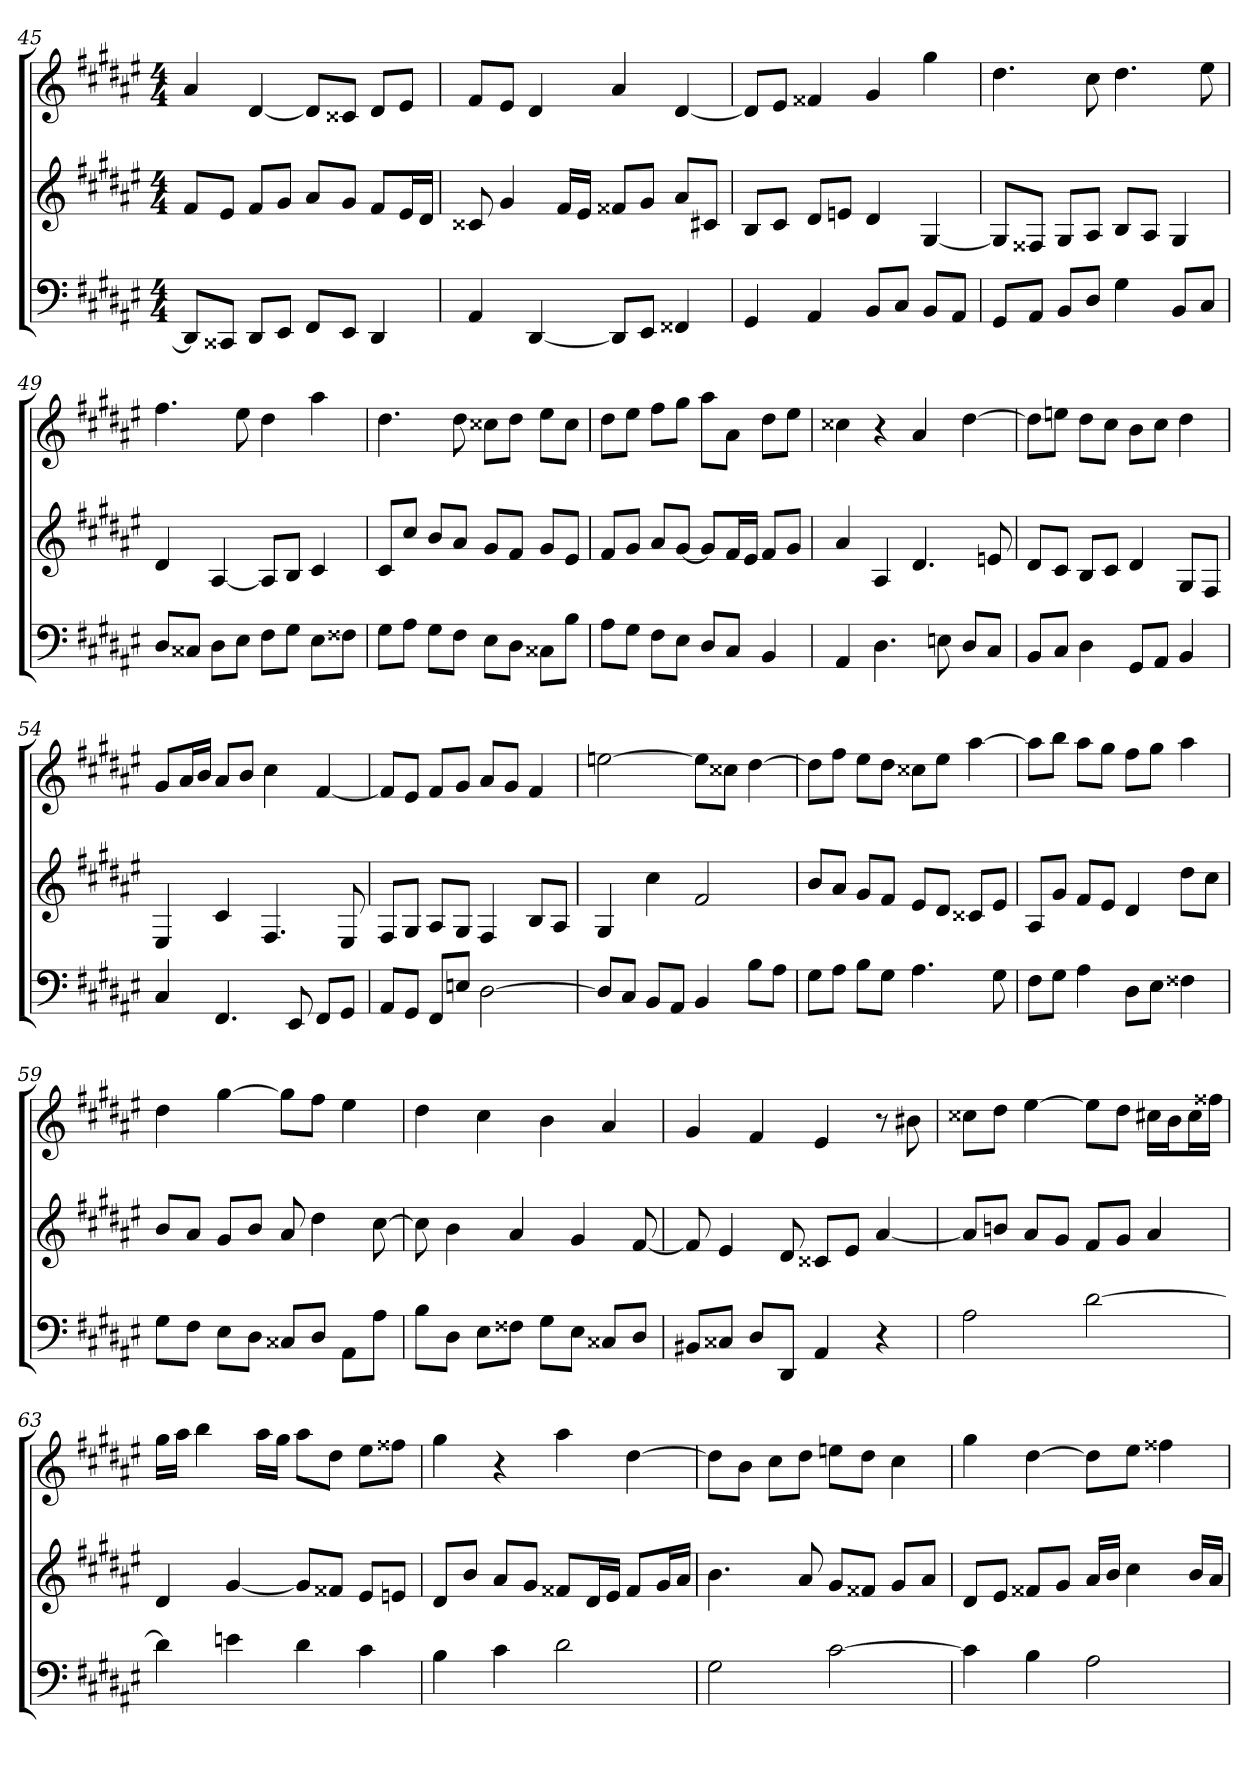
**kern	**kern	**kern
*part3	*part2	*part1
*staff3	*staff2	*staff1
*clefF4	*clefG2	*clefG2
*k[f#c#g#d#a#e#]	*k[f#c#g#d#a#e#]	*k[f#c#g#d#a#e#]
*d#:	*d#:	*d#:
*M4/4	*M4/4	*M4/4
=45	=45	=45
8DD#/L]	8f#/L	4a#
8CC##X/J	8e#/J	.
8DD#/L	8f#/L	[4d#
8EE#/J	8g#/J	.
8FF#/L	8a#/L	8d#/L]
8EE#/J	8g#/J	8c##X/J
4DD#	8f#/L	8d#/L
.	16e#/L	8e#/J
.	16d#/JJ	.
=46	=46	=46
4AA#	8c##X	8f#/L
.	4g#	8e#/J
[4DD#	.	4d#
.	16f#/LL	.
.	16e#/JJ	.
8DD#/L]	8f##X/L	4a#
8EE#/J	8g#/J	.
4FF##X	8a#/L	[4d#
.	8c#X/J	.
=47	=47	=47
4GG#	8B/L	8d#/L]
.	8c#/J	8e#/J
4AA#	8d#/L	4f##X
.	8en/J	.
8BB/L	4d#	4g#
8C#/J	.	.
8BB/L	[4G#	4gg#
8AA#/J	.	.
=48	=48	=48
8GG#/L	8G#/L]	4.dd#
8AA#/J	8F##X/J	.
8BB/L	8G#/L	.
8D#/J	8A#/J	8cc#
4G#	8B/L	4.dd#
.	8A#/J	.
8BB/L	4G#	.
8C#/J	.	8ee#
=49	=49	=49
8D#/L	4d#	4.ff#
8C##X/J	.	.
8D#\L	[4A#	.
8E#\J	.	8ee#
8F#\L	8A#/L]	4dd#
8G#\J	8B/J	.
8E#\L	4c#	4aa#
8F##X\J	.	.
=50	=50	=50
8G#\L	8c#/L	4.dd#
8A#\J	8cc#/J	.
8G#\L	8b/L	.
8F#\J	8a#/J	8dd#
8E#\L	8g#/L	8cc##X\L
8D#\J	8f#/J	8dd#\J
8C##X\L	8g#/L	8ee#\L
8B\J	8e#/J	8cc##\J
=51	=51	=51
8A#\L	8f#/L	8dd#\L
8G#\J	8g#/J	8ee#\J
8F#\L	8a#/L	8ff#\L
8E#\J	[8g#/J	8gg#\J
8D#/L	8g#/L]	8aa#\L
8C#/J	16f#/L	8a#\J
.	16e#/JJ	.
4BB	8f#/L	8dd#\L
.	8g#/J	8ee#\J
=52	=52	=52
4AA#	4a#	4cc##X
4.D#	4A#	4r
.	4.d#	4a#
8En	.	.
8D#/L	.	[4dd#
8C#/J	8en	.
=53	=53	=53
8BB/L	8d#/L	8dd#\L]
8C#/J	8c#/J	8een\J
4D#	8B/L	8dd#\L
.	8c#/J	8cc#\J
8GG#/L	4d#	8b\L
8AA#/J	.	8cc#\J
4BB	8G#/L	4dd#
.	8F#/J	.
=54	=54	=54
4C#	4E#	8g#/L
.	.	16a#/L
.	.	16b/JJ
4.FF#	4c#	8a#/L
.	.	8b/J
.	4.F#	4cc#
8EE#	.	.
8FF#/L	.	[4f#
8GG#/J	8E#	.
=55	=55	=55
8AA#/L	8F#/L	8f#/L]
8GG#/J	8G#/J	8e#/J
8FF#/L	8A#/L	8f#/L
8En/J	8G#/J	8g#/J
[2D#	4F#	8a#/L
.	.	8g#/J
.	8B/L	4f#
.	8A#/J	.
=56	=56	=56
8D#/L]	4G#	[2een
8C#/J	.	.
8BB/L	4cc#	.
8AA#/J	.	.
4BB	2f#	8ee\L]
.	.	8cc##X\J
8B\L	.	[4dd#
8A#\J	.	.
=57	=57	=57
8G#\L	8b/L	8dd#\L]
8A#\J	8a#/J	8ff#\J
8B\L	8g#/L	8ee#\L
8G#\J	8f#/J	8dd#\J
4.A#	8e#/L	8cc##X\L
.	8d#/J	8ee#\J
.	8c##X/L	[4aa#
8G#	8e#/J	.
=58	=58	=58
8F#\L	8A#/L	8aa#\L]
8G#\J	8g#/J	8bb\J
4A#	8f#/L	8aa#\L
.	8e#/J	8gg#\J
8D#\L	4d#	8ff#\L
8E#\J	.	8gg#\J
4F##X	8dd#\L	4aa#
.	8cc#\J	.
=59	=59	=59
8G#\L	8b/L	4dd#
8F#\J	8a#/J	.
8E#\L	8g#/L	[4gg#
8D#\J	8b/J	.
8C##X/L	8a#	8gg#\L]
8D#/J	4dd#	8ff#\J
8AA#\L	.	4ee#
8A#\J	[8cc#	.
=60	=60	=60
8B\L	8cc#]	4dd#
8D#\J	4b	.
8E#\L	.	4cc#
8F##X\J	4a#	.
8G#\L	.	4b
8E#\J	4g#	.
8C##X/L	.	4a#
8D#/J	[8f#	.
=61	=61	=61
8BB#X/L	8f#]	4g#
8C##X/J	4e#	.
8D#/L	.	4f#
8DD#/J	8d#	.
4AA#	8c##X/L	4e#
.	8e#/J	.
4r	[4a#	8r
.	.	8b#X
=62	=62	=62
2A#	8a#/L]	8cc##X\L
.	8bn/J	8dd#\J
.	8a#/L	[4ee#
.	8g#/J	.
[2d#	8f#/L	8ee#\L]
.	8g#/J	8dd#\J
.	4a#	16cc#X\LL
.	.	16b\J
.	.	16cc#\L
.	.	16ff##X\JJ
=63	=63	=63
4d#]	4d#	16gg#\LL
.	.	16aa#\JJ
.	.	4bb
4en	[4g#	.
.	.	16aa#\LL
.	.	16gg#\JJ
4d#	8g#/L]	8aa#\L
.	8f##X/J	8dd#\J
4c#	8e#/L	8ee#\L
.	8en/J	8ff##X\J
=64	=64	=64
4B	8d#/L	4gg#
.	8b/J	.
4c#	8a#/L	4r
.	8g#/J	.
2d#	8f##X/L	4aa#
.	16d#/L	.
.	16e#/JJ	.
.	8f##/L	[4dd#
.	16g#/L	.
.	16a#/JJ	.
=65	=65	=65
2G#	4.b	8dd#\L]
.	.	8b\J
.	.	8cc#\L
.	8a#	8dd#\J
[2c#	8g#/L	8een\L
.	8f##X/J	8dd#\J
.	8g#/L	4cc#
.	8a#/J	.
=66	=66	=66
4c#]	8d#/L	4gg#
.	8e#/J	.
4B	8f##X/L	[4dd#
.	8g#/J	.
2A#	16a#/LL	8dd#\L]
.	16b/JJ	.
.	4cc#	8ee#\J
.	.	4ff##X
.	16b/LL	.
.	16a#/JJ	.
=	=	=
*-	*-	*-
